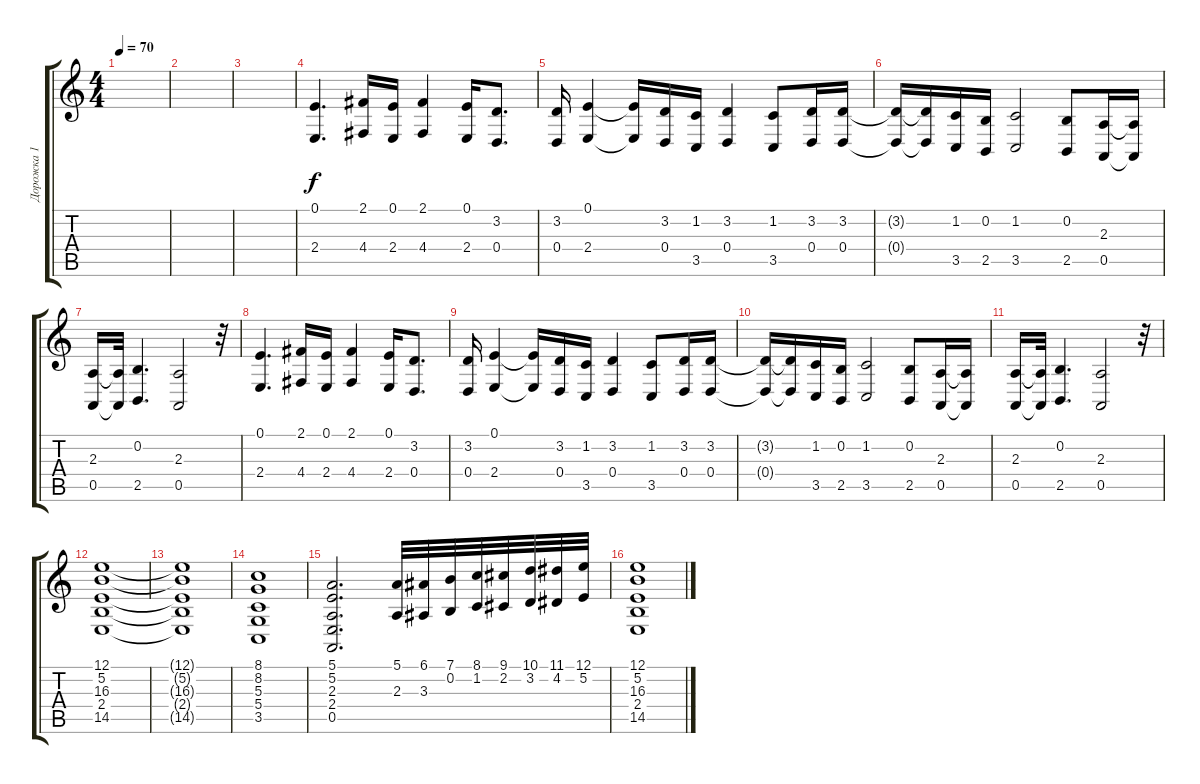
\track ("Дорожка 1" "Дорожка 1") {instrument pad4choir}
\staff {score tabs}
\tuning (E4 B3 G3 D3 A2 E2) {hide}
\ts (4 4)
\tempo 70
\clef g2
\ks c
|
|
|
(0.1 2.4).4{d} (2.1 4.4).16 (0.1 2.4).16 (2.1 4.4).4 (0.1 2.4).16 (3.2 0.4).8{d} |
(3.2 0.4).16 (0.1 2.4).4 (0.1{t} 2.4{t}).16 (3.2 0.4).16 (1.2 3.5).16 (3.2 0.4).4 (1.2 3.5).8 (3.2 0.4).16 (3.2 0.4).16 |
(3.2{t} 0.4{t}).16 (3.2{t} 0.4{t}).16 (1.2 3.5).16 (0.2 2.5).16 (1.2 3.5).2 (0.2 2.5).8 (2.3 0.5).16 (2.3{t} 0.5{t}).16 |
(2.3 0.5).16 (2.3{t} 0.5{t}).32 (0.2 2.5).4{d} (2.3 0.5).2 r.32 |
(0.1 2.4).4{d} (2.1 4.4).16 (0.1 2.4).16 (2.1 4.4).4 (0.1 2.4).16 (3.2 0.4).8{d} |
(3.2 0.4).16 (0.1 2.4).4 (0.1{t} 2.4{t}).16 (3.2 0.4).16 (1.2 3.5).16 (3.2 0.4).4 (1.2 3.5).8 (3.2 0.4).16 (3.2 0.4).16 |
(3.2{t} 0.4{t}).16 (3.2{t} 0.4{t}).16 (1.2 3.5).16 (0.2 2.5).16 (1.2 3.5).2 (0.2 2.5).8 (2.3 0.5).16 (2.3{t} 0.5{t}).16 |
(2.3 0.5).16 (2.3{t} 0.5{t}).32 (0.2 2.5).4{d} (2.3 0.5).2 r.32 |
(12.1 5.2 16.3 2.4 14.5).1 |
(12.1{t} 5.2{t} 16.3{t} 2.4{t} 14.5{t}).1 |
(8.1 8.2 5.3 5.4 3.5).1 |
(5.1 5.2 2.3 2.4 0.5).2{d} (5.1 2.3).32{volume 16} (6.1 3.3).32 (7.1 0.2).32 (8.1 1.2).32 (9.1 2.2).32 (10.1 3.2).32 (11.1 4.2).32 (12.1 5.2).32 |
(12.1 5.2 16.3 2.4 14.5).1{volume 13}
